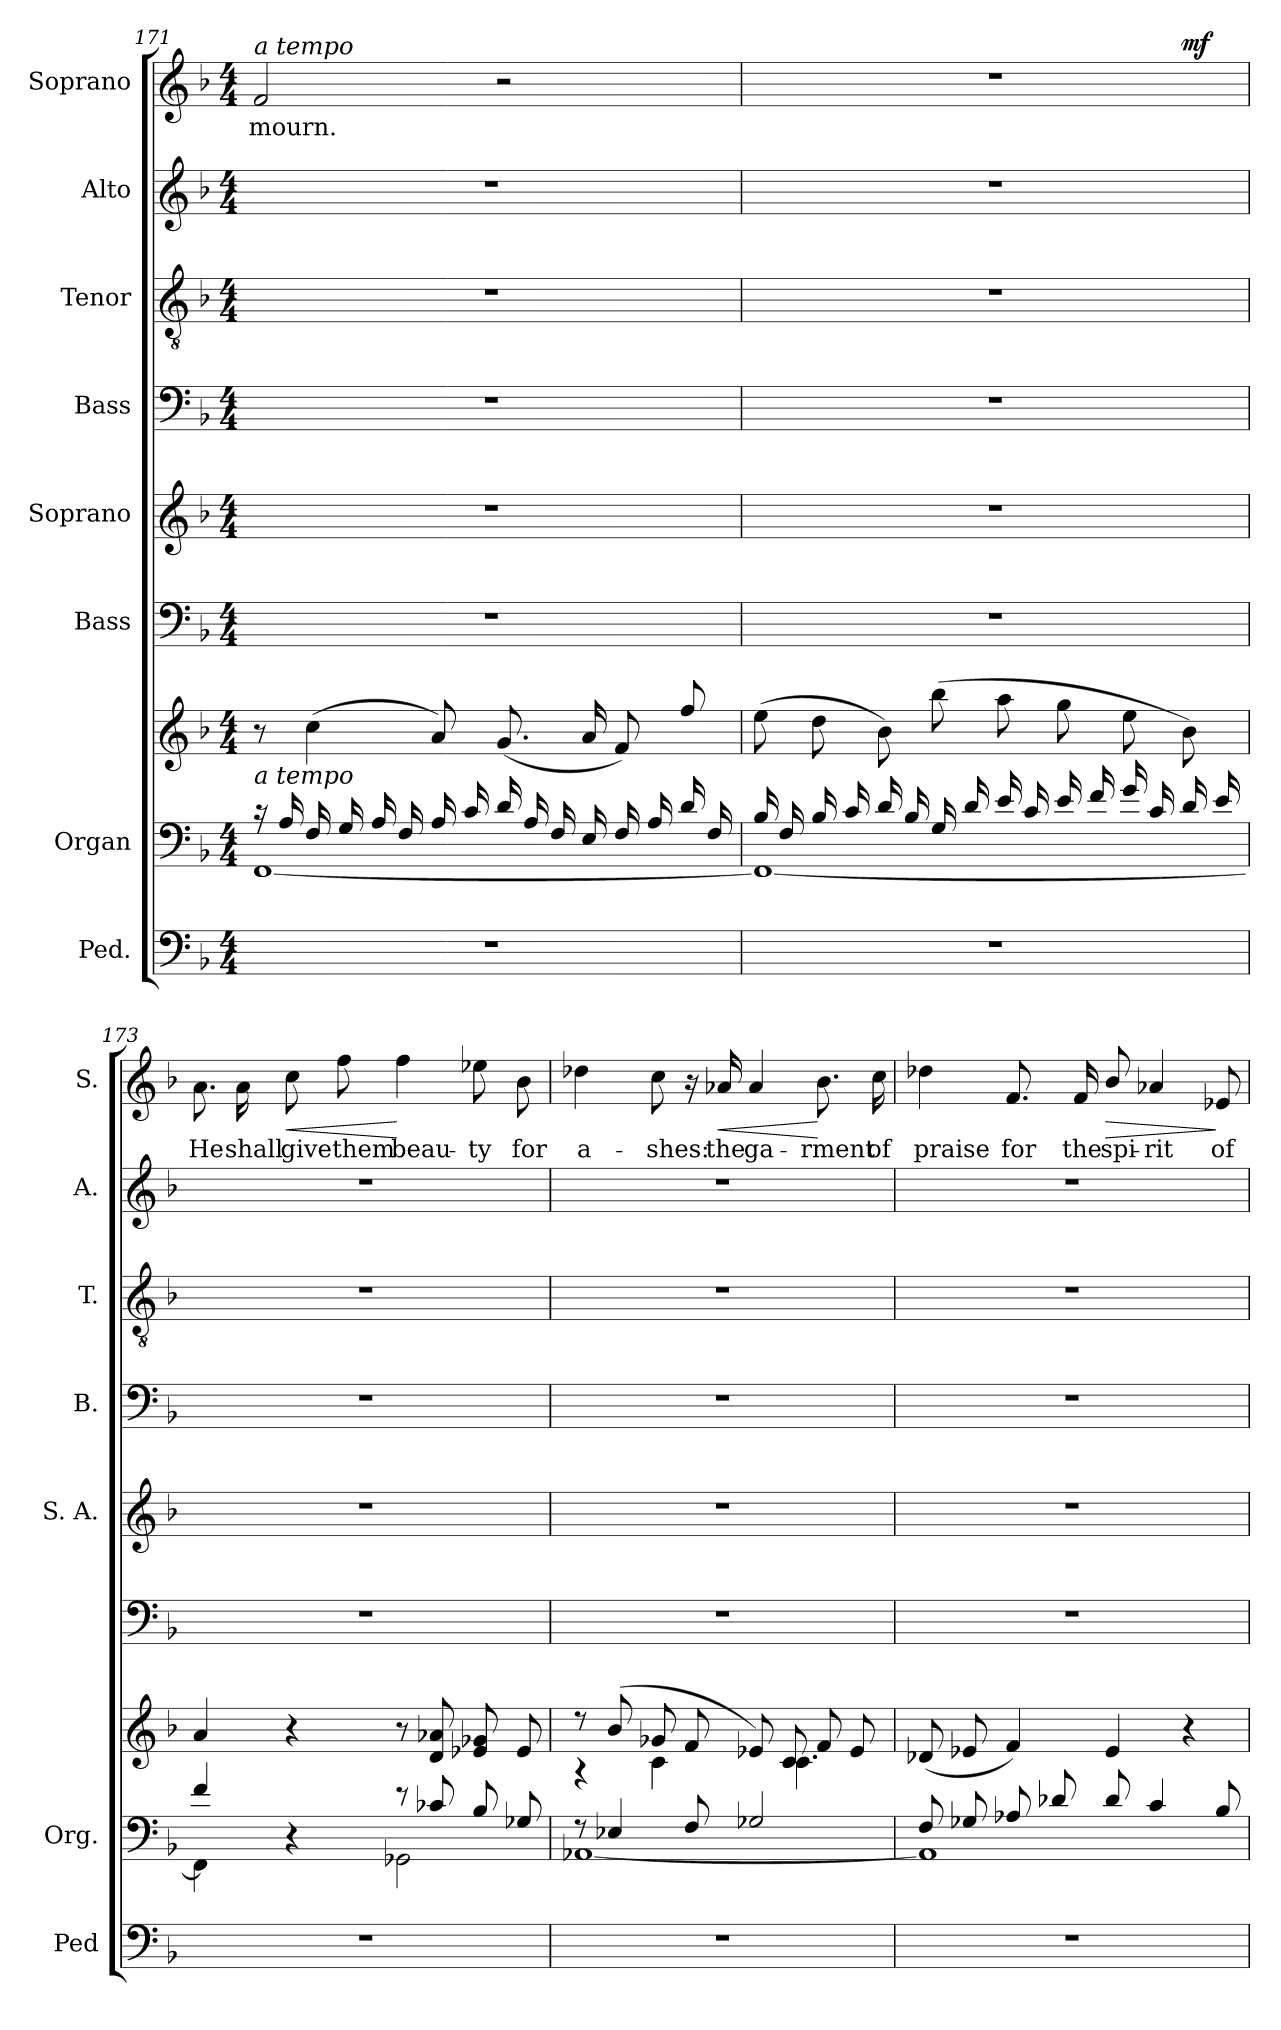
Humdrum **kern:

**kern	**kern	**kern	**kern	**kern	**kern	**kern	**kern	**kern	**text	**dynam
*part8	*part7	*part7	*part6	*part5	*part4	*part3	*part2	*part1	*part1	*part1
*staff9	*staff8	*staff7	*staff6	*staff5	*staff4	*staff3	*staff2	*staff1	*staff1	*staff1
*I"Ped.	*I"Organ	*	*I"Bass	*I"Soprano	*I"Bass	*I"Tenor	*I"Alto	*I"Soprano	*	*
*I'Ped	*I'Org.	*	*	*I'S. A.	*I'B.	*I'T.	*I'A.	*I'S.	*	*
*clefF4	*clefF4	*clefG2	*clefF4	*clefG2	*clefF4	*clefGv2	*clefG2	*clefG2	*	*
*	*	*	*	*	*	*ITrd7c12	*	*	*	*
*k[b-]	*k[b-]	*k[b-]	*k[b-]	*k[b-]	*k[b-]	*k[b-]	*k[b-]	*k[b-]	*	*
*F:	*F:	*F:	*F:	*F:	*F:	*F:	*F:	*F:	*	*
*M4/4	*M4/4	*M4/4	*M4/4	*M4/4	*M4/4	*M4/4	*M4/4	*M4/4	*	*
=171	=171	=171	=171	=171	=171	=171	=171	=171	=171	=171
*	*^	*	*	*	*	*	*	*	*	*
!	!	!	!	!	!	!	!	!	!LO:TX:a:i:t=a tempo	!	!
!	!	!	!LO:TX:b:i:t=a tempo	!	!	!	!	!	!	!	!
!	!	!	!	!	!	!	!	!	!	!LO:LY:b:color=#000000	!
1r	16r	[1FFi	8r	1r	1r	1r	1r	1r	2fi/	mourn.	.
.	16Ai/	.	.	.	.	.	.	.	.	.	.
.	16Fi/	.	(4cci\	.	.	.	.	.	.	.	.
.	16Gi/	.	.	.	.	.	.	.	.	.	.
.	16Ai/	.	.	.	.	.	.	.	.	.	.
.	16Fi/	.	.	.	.	.	.	.	.	.	.
.	16Ai/	.	8ai/)	.	.	.	.	.	.	.	.
.	16ci/	.	.	.	.	.	.	.	.	.	.
.	16di/	.	(8.gi/	.	.	.	.	.	2r	.	.
.	16Ai/	.	.	.	.	.	.	.	.	.	.
.	16Fi/	.	.	.	.	.	.	.	.	.	.
.	16Ei/	.	16ai/	.	.	.	.	.	.	.	.
.	16Fi/	.	8fi/)	.	.	.	.	.	.	.	.
.	16Ai/	.	.	.	.	.	.	.	.	.	.
.	16di/	.	8ffi/	.	.	.	.	.	.	.	.
.	16Fi/	.	.	.	.	.	.	.	.	.	.
=172	=172	=172	=172	=172	=172	=172	=172	=172	=172	=172	=172
*	*	*	*	*	*	*	*	*	*^	*	*
1r	16B-i/	1FFi_	(8eei\	1r	1r	1r	1r	1r	1r	2..ryy	.	.
.	16Fi/	.	.	.	.	.	.	.	.	.	.	.
.	16B-i/	.	8ddi\	.	.	.	.	.	.	.	.	.
.	16ci/	.	.	.	.	.	.	.	.	.	.	.
.	16di/	.	8b-i\)	.	.	.	.	.	.	.	.	.
.	16B-i/	.	.	.	.	.	.	.	.	.	.	.
.	16Gi/	.	(8bb-i\	.	.	.	.	.	.	.	.	.
.	16di/	.	.	.	.	.	.	.	.	.	.	.
.	16ei/	.	8aai\	.	.	.	.	.	.	.	.	.
.	16ci/	.	.	.	.	.	.	.	.	.	.	.
.	16ei/	.	8ggi\	.	.	.	.	.	.	.	.	.
.	16fi/	.	.	.	.	.	.	.	.	.	.	.
.	16gi/	.	8eei\	.	.	.	.	.	.	.	.	.
.	16ci/	.	.	.	.	.	.	.	.	.	.	.
.	16di/	.	8b-i\)	.	.	.	.	.	.	8ryy	.	mf
.	16ei/	.	.	.	.	.	.	.	.	.	.	.
*	*	*	*	*	*	*	*	*	*v	*v	*	*
=173	=173	=173	=173	=173	=173	=173	=173	=173	=173	=173	=173
*	*	*	*	*	*	*	*	*	*^	*	*
!	!	!	!	!	!	!	!	!	!	!	!LO:LY:b:color=#000000	!
*	*	*	*	*	*	*	*	*	*v	*v	*	*
1r	4fi/	4FFi\]	4ai/	1r	1r	1r	1r	1r	8.ai\	He	.
!	!	!	!	!	!	!	!	!	!	!LO:LY:b:color=#000000	!
.	.	.	.	.	.	.	.	.	16ai\	shall	.
!	!	!	!	!	!	!	!	!	!	!LO:LY:b:color=#000000	!LO:HP:b
.	4r	4ryy	4r	.	.	.	.	.	8cci\	give	<
!	!	!	!	!	!	!	!	!	!	!LO:LY:b:color=#000000	!
.	.	.	.	.	.	.	.	.	8ffi\	them	.
!	!	!	!	!	!	!	!	!	!	!LO:LY:b:color=#000000	!
.	8r	2GG-Xi\	8r	.	.	.	.	.	4ffi\	beau-	[
.	8c-Xi/	.	8di/ 8a-Xi	.	.	.	.	.	.	.	.
!	!	!	!	!	!	!	!	!	!	!LO:LY:b:color=#000000	!
.	8B-i/	.	8e-Xi/ 8g-Xi	.	.	.	.	.	8ee-Xi\	-ty	.
!	!	!	!	!	!	!	!	!	!	!LO:LY:b:color=#000000	!
.	8G-Xi/	.	8e-i/	.	.	.	.	.	8b-i\	for	.
!!LO:LB:g=z
=174	=174	=174	=174	=174	=174	=174	=174	=174	=174	=174	=174
*	*	*	*^	*	*	*	*	*	*	*	*
!	!	!	!	!	!	!	!	!	!	!	!LO:LY:b:color=#000000	!
1r	8r	[1AA-Xi	8r	4r	1r	1r	1r	1r	1r	4dd-Xi\	a-	.
.	4E-Xi/	.	(8b-i/	.	.	.	.	.	.	.	.	.
!	!	!	!	!	!	!	!	!	!	!	!LO:LY:b:color=#000000	!
.	.	.	8g-Xi/	4ci\	.	.	.	.	.	8cci\	-shes:	.
.	8Fi/	.	8fi/	.	.	.	.	.	.	16r	.	.
!	!	!	!	!	!	!	!	!	!	!	!LO:LY:b:color=#000000	!LO:HP:b
.	.	.	.	.	.	.	.	.	.	16a-Xi/	the	<
!	!	!	!	!	!	!	!	!	!	!	!LO:LY:b:color=#000000	!
.	2G-Xi/	.	8e-Xi/)	8ryy	.	.	.	.	.	4a-i/	ga-	.
.	.	.	8ci/	4.ci\	.	.	.	.	.	.	.	.
!	!	!	!	!	!	!	!	!	!	!	!LO:LY:b:color=#000000	!
.	.	.	8fi/	.	.	.	.	.	.	8.b-i\	-rment	[
.	.	.	8e-i/	.	.	.	.	.	.	.	.	.
!	!	!	!	!	!	!	!	!	!	!	!LO:LY:b:color=#000000	!
.	.	.	.	.	.	.	.	.	.	16cci\	of	.
*	*	*	*v	*v	*	*	*	*	*	*	*	*
=175	=175	=175	=175	=175	=175	=175	=175	=175	=175	=175	=175
!	!	!	!	!	!	!	!	!	!	!LO:LY:b:color=#000000	!
1r	8Fi/	1AA-i]	(8d-Xi/	1r	1r	1r	1r	1r	4dd-Xi\	praise	.
.	8G-Xi/	.	8e-Xi/	.	.	.	.	.	.	.	.
!	!	!	!	!	!	!	!	!	!	!LO:LY:b:color=#000000	!
.	8A-Xi/	.	4fi/)	.	.	.	.	.	8.fi/	for	.
.	8d-Xi/	.	.	.	.	.	.	.	.	.	.
!	!	!	!	!	!	!	!	!	!	!LO:LY:b:color=#000000	!
.	.	.	.	.	.	.	.	.	16fi/	the	.
!	!	!	!	!	!	!	!	!	!	!LO:LY:b:color=#000000	!LO:HP:b
.	8d-i/	.	4e-i/	.	.	.	.	.	8b-i/	spi-	>
!	!	!	!	!	!	!	!	!	!	!LO:LY:b:color=#000000	!
.	4ci/	.	.	.	.	.	.	.	4a-Xi/	-rit	.
.	.	.	4r	.	.	.	.	.	.	.	.
!	!	!	!	!	!	!	!	!	!	!LO:LY:b:color=#000000	!
.	8B-i/	.	.	.	.	.	.	.	8e-Xi/	of	]
*	*v	*v	*	*	*	*	*	*	*	*	*
=	=	=	=	=	=	=	=	=	=	=
*-	*-	*-	*-	*-	*-	*-	*-	*-	*-	*-
